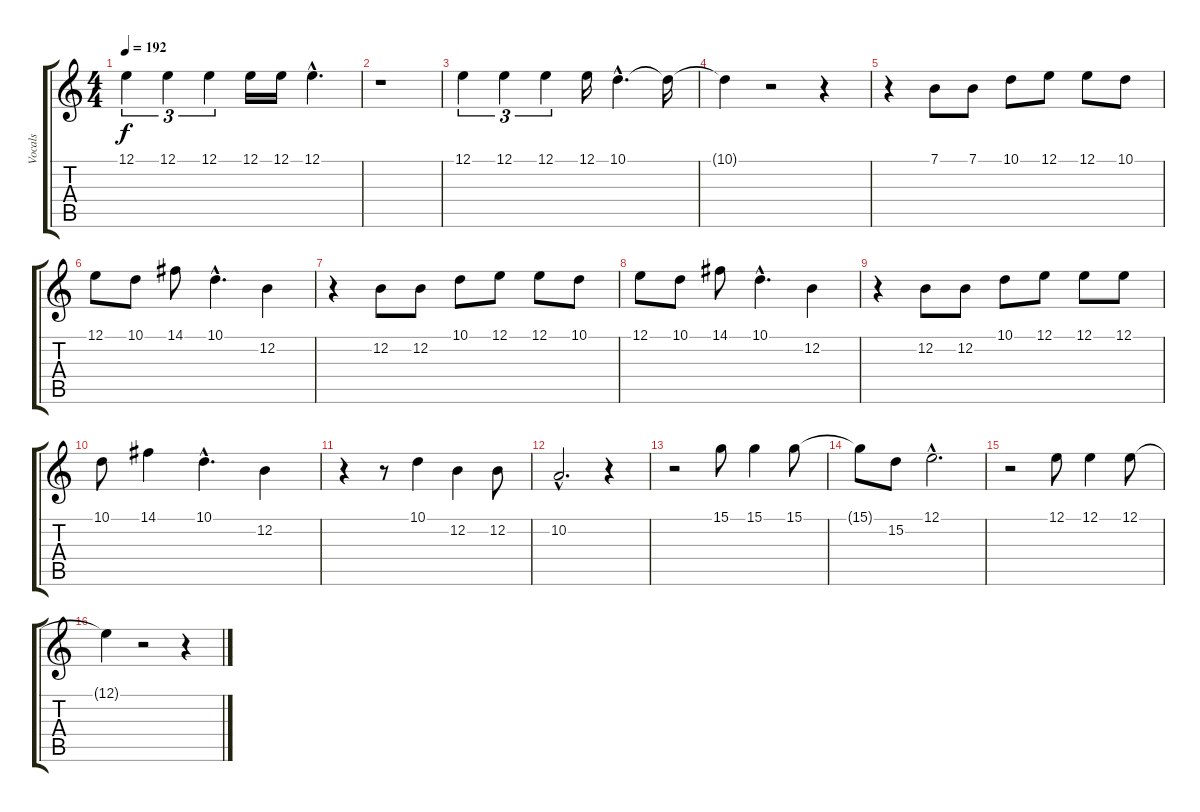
\track ("Vocals" "Vocals") {instrument lead1square}
\staff {score tabs}
\tuning (E4 B3 G3 D3 A2 E2) {hide}
\ts (4 4)
\tempo 192
\clef g2
\ks c
12.1.4{tu (3 2) dy f} 12.1.4{tu (3 2)} 12.1.4{tu (3 2)} 12.1.16 12.1.16 12.1{hac}.4{d} |
r.1 |
12.1.4{tu (3 2)} 12.1.4{tu (3 2)} 12.1.4{tu (3 2)} 12.1.16 10.1{hac}.4{d} 10.1{t}.16 |
10.1{t}.4 r.2 r.4 |
r.4 7.1.8 7.1.8 10.1.8 12.1.8 12.1.8 10.1.8 |
12.1.8 10.1.8 14.1.8 10.1{hac}.4{d} 12.2.4 |
r.4 12.2.8 12.2.8 10.1.8 12.1.8 12.1.8 10.1.8 |
12.1.8 10.1.8 14.1.8 10.1{hac}.4{d} 12.2.4 |
r.4 12.2.8 12.2.8 10.1.8 12.1.8 12.1.8 12.1.8 |
10.1.8 14.1.4 10.1{hac}.4{d} 12.2.4 |
r.4 r.8 10.1.4 12.2.4 12.2.8 |
10.2{hac}.2{d} r.4 |
r.2 15.1.8 15.1.4 15.1.8 |
15.1{t}.8 15.2.8 12.1{hac}.2{d} |
r.2 12.1.8 12.1.4 12.1.8 |
12.1{t}.4 r.2 r.4
